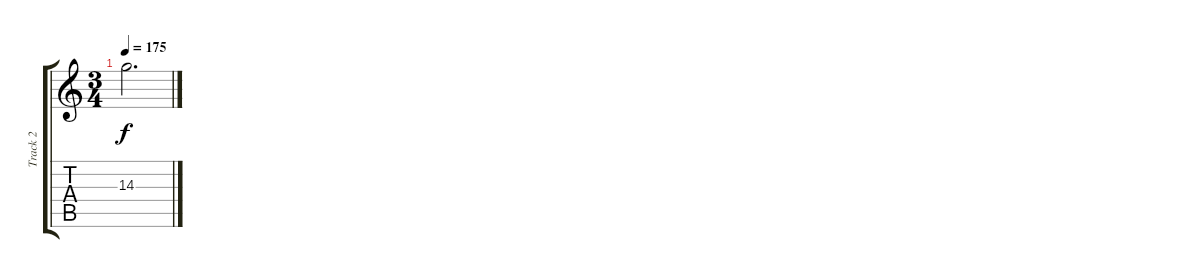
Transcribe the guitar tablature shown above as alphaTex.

\track ("Track 2" "Track 2") {instrument distortionguitar}
\staff {score tabs}
\tuning (D4 A3 F3 C3 G2 C2) {hide}
\ts (3 4)
\tempo 175
\clef g2
\ks c
14.3{t}.2{d dy f}
